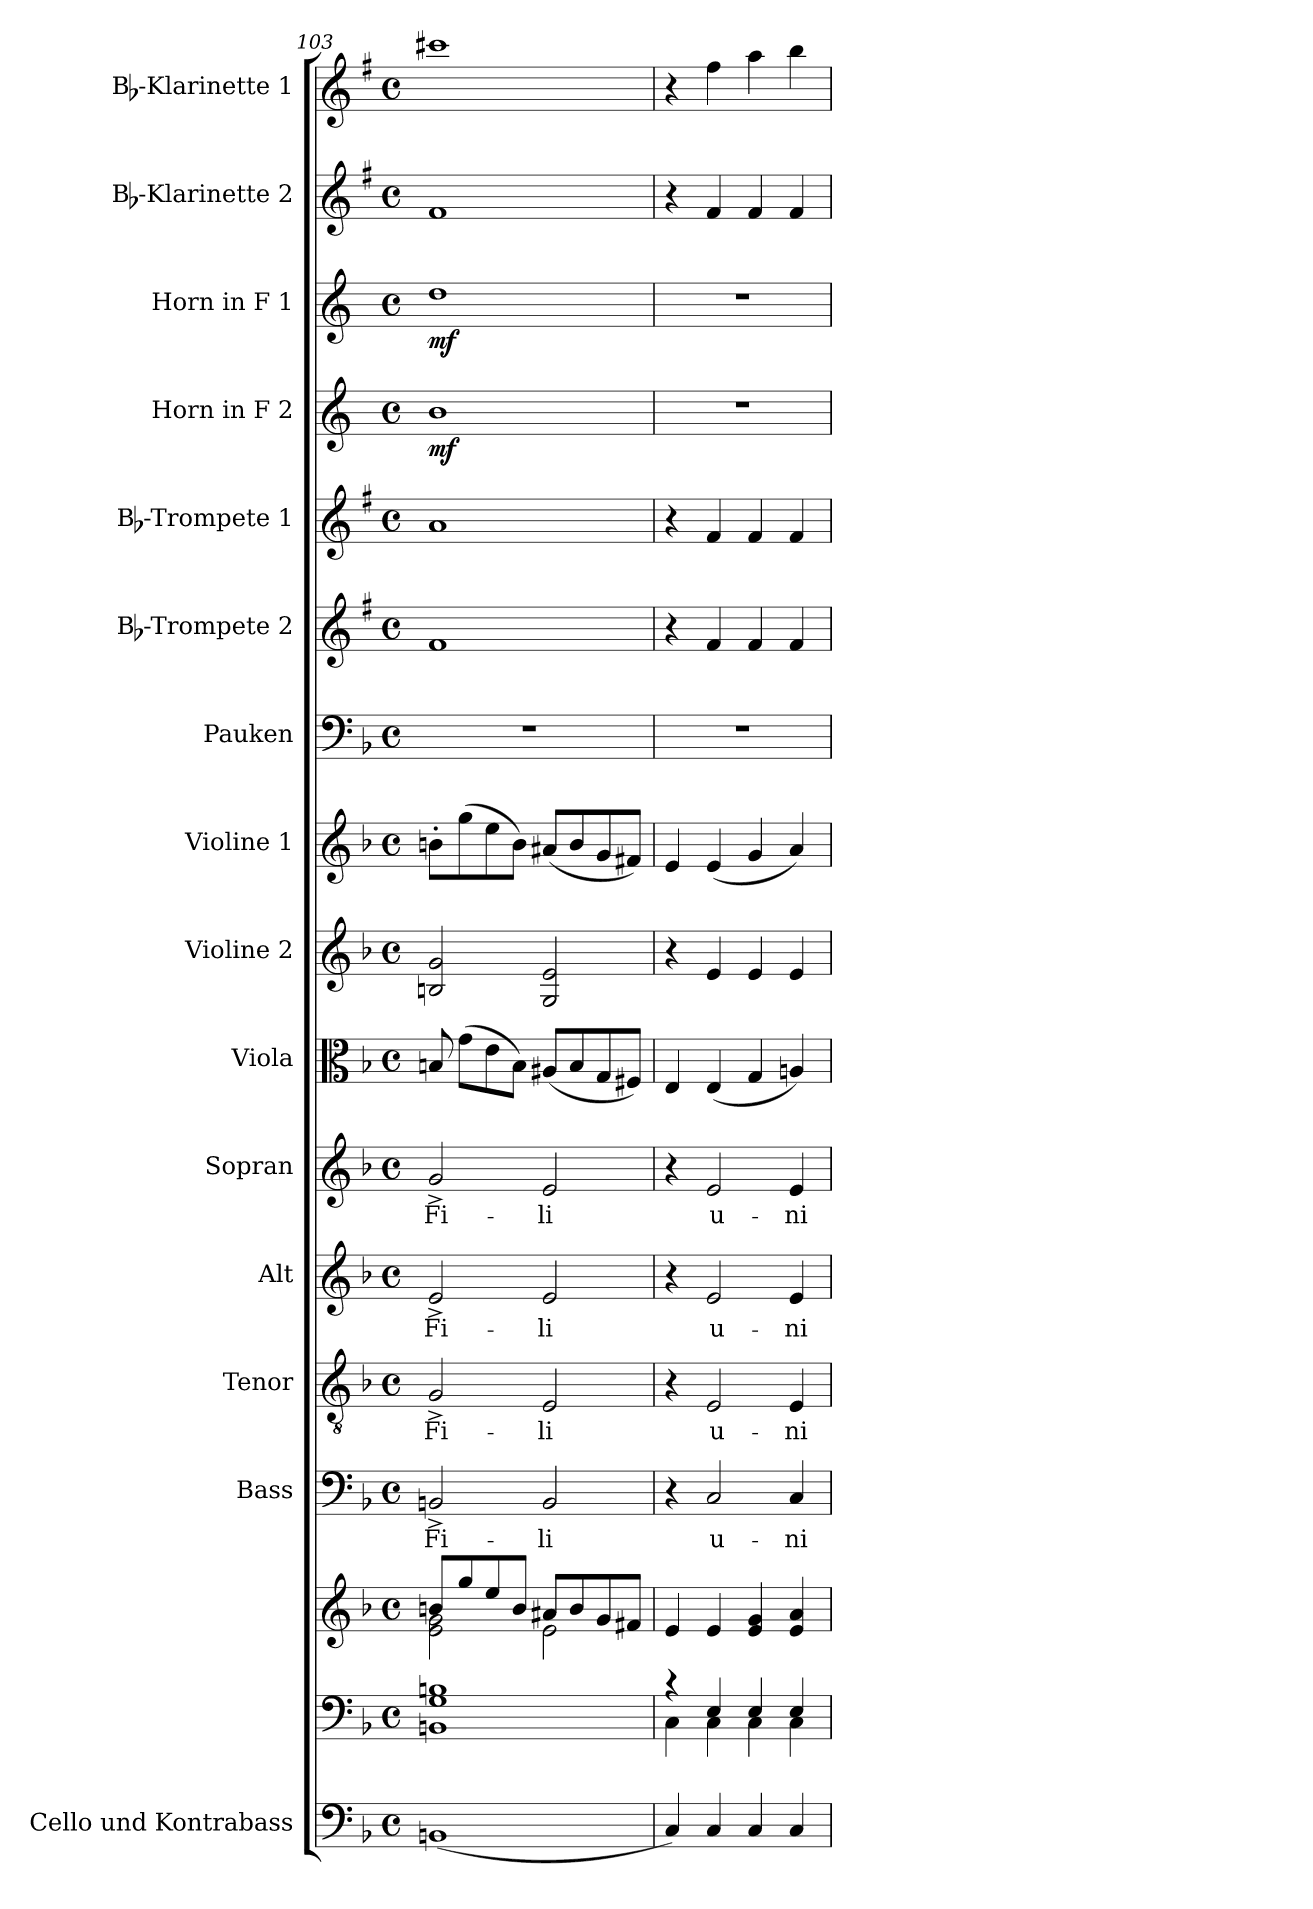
**kern	**kern	**kern	**kern	**text	**kern	**text	**kern	**text	**kern	**text	**kern	**kern	**kern	**kern	**kern	**kern	**kern	**dynam	**kern	**dynam	**kern	**kern
*part16	*part15	*part15	*part14	*part14	*part13	*part13	*part12	*part12	*part11	*part11	*part10	*part9	*part8	*part7	*part6	*part5	*part4	*part4	*part3	*part3	*part2	*part1
*staff17	*staff16	*staff15	*staff14	*staff14	*staff13	*staff13	*staff12	*staff12	*staff11	*staff11	*staff10	*staff9	*staff8	*staff7	*staff6	*staff5	*staff4	*staff4	*staff3	*staff3	*staff2	*staff1
*I"Cello und Kontrabass	*	*	*I"Bass	*	*I"Tenor	*	*I"Alt	*	*I"Sopran	*	*I"Viola	*I"Violine 2	*I"Violine 1	*I"Pauken	*I"Bb-Trompete 2	*I"Bb-Trompete 1	*I"Horn in F 2	*	*I"Horn in F 1	*	*I"Bb-Klarinette 2	*I"Bb-Klarinette 1
*I'Kb.	*	*	*I'B.	*	*I'T.	*	*I'A.	*	*I'S.	*	*I'Vla.	*I'Vl. 2	*I'Vl. 1	*I'Pk.	*I'Bb Trp. 2	*I'Bb Trp. 1	*	*	*	*	*I'Bb Kl. 2	*I'Bb Kl. 1
*clefF4	*clefF4	*clefG2	*clefF4	*	*clefGv2	*	*clefG2	*	*clefG2	*	*clefC3	*clefG2	*clefG2	*clefF4	*clefG2	*clefG2	*clefG2	*	*clefG2	*	*clefG2	*clefG2
*ITrd7c12	*	*	*	*	*	*	*	*	*	*	*	*	*	*	*ITrd1c2	*ITrd1c2	*ITrd4c7	*	*ITrd4c7	*	*ITrd1c2	*ITrd1c2
*k[b-]	*k[b-]	*k[b-]	*k[b-]	*	*k[b-]	*	*k[b-]	*	*k[b-]	*	*k[b-]	*k[b-]	*k[b-]	*k[b-]	*k[b-]	*k[b-]	*k[b-]	*	*k[b-]	*	*k[b-]	*k[b-]
*F:	*F:	*F:	*F:	*	*F:	*	*F:	*	*F:	*	*F:	*F:	*F:	*F:	*F:	*F:	*F:	*	*F:	*	*F:	*F:
*M4/4	*M4/4	*M4/4	*M4/4	*	*M4/4	*	*M4/4	*	*M4/4	*	*M4/4	*M4/4	*M4/4	*M4/4	*M4/4	*M4/4	*M4/4	*	*M4/4	*	*M4/4	*M4/4
*met(c)	*met(c)	*met(c)	*met(c)	*	*met(c)	*	*met(c)	*	*met(c)	*	*met(c)	*met(c)	*met(c)	*met(c)	*met(c)	*met(c)	*met(c)	*	*met(c)	*	*met(c)	*met(c)
=103	=103	=103	=103	=103	=103	=103	=103	=103	=103	=103	=103	=103	=103	=103	=103	=103	=103	=103	=103	=103	=103	=103
*	*^	*^	*	*	*	*	*	*	*	*	*	*	*	*	*	*	*	*	*	*	*	*
!	!	!	!	!	!	!LO:LY:b	!	!LO:LY:b	!	!LO:LY:b	!	!LO:LY:b	!	!	!	!	!	!	!	!LO:DY:b	!	!LO:DY:b	!	!
(<1BBBn	1G 1Bn	1BBn	8bn/L	2e\ 2g\	2BBn^>/	Fi-	2G^>/	Fi-	2e^>/	Fi-	2g^>/	Fi-	8Bn/	2Bn/ 2g/	8bn'>\L	1r	1e	1g	1e	mf	1g	mf	1e	1bbn
.	.	.	8gg/	.	.	.	.	.	.	.	.	.	(>8g\L	.	(>8gg\	.	.	.	.	.	.	.	.	.
.	.	.	8ee/	.	.	.	.	.	.	.	.	.	8e\	.	8ee\	.	.	.	.	.	.	.	.	.
.	.	.	8b/J	.	.	.	.	.	.	.	.	.	8B\J)	.	8b\J)	.	.	.	.	.	.	.	.	.
!	!	!	!	!	!	!LO:LY:b	!	!LO:LY:b	!	!LO:LY:b	!	!LO:LY:b	!	!	!	!	!	!	!	!	!	!	!	!
.	.	.	8a#X/L	2e\	2BB/	-li	2E/	-li	2e/	-li	2e/	-li	(<8A#X/L	2G/ 2e/	(<8a#X/L	.	.	.	.	.	.	.	.	.
.	.	.	8b/	.	.	.	.	.	.	.	.	.	8B/	.	8b/	.	.	.	.	.	.	.	.	.
.	.	.	8g/	.	.	.	.	.	.	.	.	.	8G/	.	8g/	.	.	.	.	.	.	.	.	.
.	.	.	8f#X/J	.	.	.	.	.	.	.	.	.	8F#X/J)	.	8f#X/J)	.	.	.	.	.	.	.	.	.
*	*	*	*v	*v	*	*	*	*	*	*	*	*	*	*	*	*	*	*	*	*	*	*	*	*
=104	=104	=104	=104	=104	=104	=104	=104	=104	=104	=104	=104	=104	=104	=104	=104	=104	=104	=104	=104	=104	=104	=104	=104
4CC/)	4rc	4C\	4e/	4r	.	4r	.	4r	.	4r	.	4E/	4r	4e/	1r	4r	4r	1r	.	1r	.	4r	4r
!	!	!	!	!	!LO:LY:b	!	!LO:LY:b	!	!LO:LY:b	!	!LO:LY:b	!	!	!	!	!	!	!	!	!	!	!	!
4CC/	4E/	4C\	4e/	2C/	u-	2E/	u-	2e/	u-	2e/	u-	(<4E/	4e/	(<4e/	.	4e/	4e/	.	.	.	.	4e/	4ee\
4CC/	4E/	4C\	4e/ 4g/	.	.	.	.	.	.	.	.	4G/	4e/	4g/	.	4e/	4e/	.	.	.	.	4e/	4gg\
!	!	!	!	!	!LO:LY:b	!	!LO:LY:b	!	!LO:LY:b	!	!LO:LY:b	!	!	!	!	!	!	!	!	!	!	!	!
4CC/	4E/	4C\	4e/ 4a/	4C/	-ni-	4E/	-ni-	4e/	-ni-	4e/	-ni-	4An/)	4e/	4a/)	.	4e/	4e/	.	.	.	.	4e/	4aa\
*	*v	*v	*	*	*	*	*	*	*	*	*	*	*	*	*	*	*	*	*	*	*	*	*
=	=	=	=	=	=	=	=	=	=	=	=	=	=	=	=	=	=	=	=	=	=	=
*-	*-	*-	*-	*-	*-	*-	*-	*-	*-	*-	*-	*-	*-	*-	*-	*-	*-	*-	*-	*-	*-	*-
